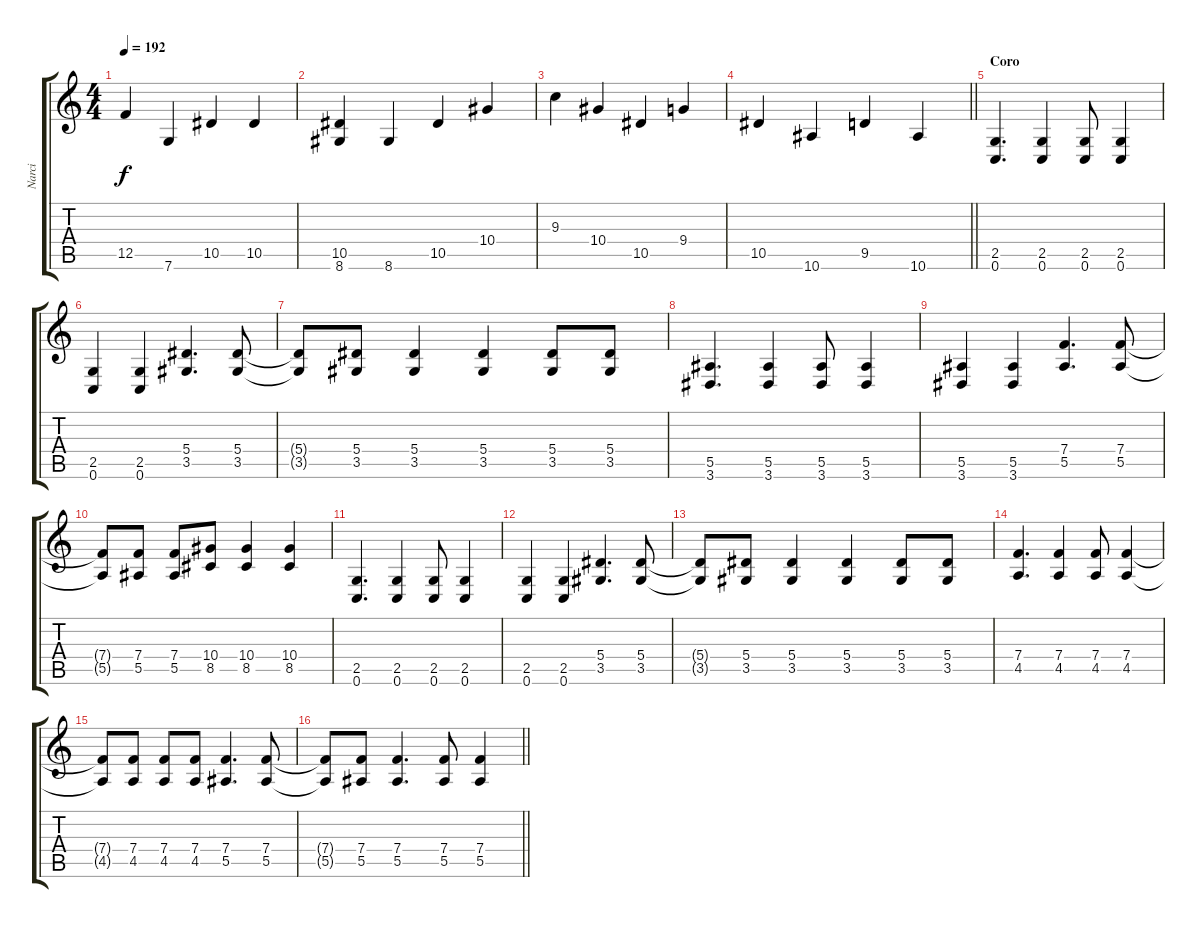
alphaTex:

\track ("Narci" "Narci") {instrument distortionguitar}
\staff {score tabs}
\tuning (C4 G3 Eb3 Bb2 F2 C2) {hide}
\ts (4 4)
\tempo 192
\clef g2
\ks c
12.5.4{dy f} 7.6.4 10.5.4 10.5.4 |
(10.5 8.6).4 8.6.4 10.5.4 10.4.4 |
9.3.4 10.4.4 10.5.4 9.4.4 |
\barLineRight lightlight
10.5.4 10.6.4 9.5.4 10.6.4 |
\section ("" "Coro")
(2.5 0.6).4{d instrument distortionguitar} (2.5 0.6).4 (2.5 0.6).8 (2.5 0.6).4 |
(2.5 0.6).4 (2.5 0.6).4 (5.4 3.5).4{d} (5.4 3.5).8 |
(5.4{t} 3.5{t}).8 (5.4 3.5).8 (5.4 3.5).4 (5.4 3.5).4 (5.4 3.5).8 (5.4 3.5).8 |
(5.5 3.6).4{d} (5.5 3.6).4 (5.5 3.6).8 (5.5 3.6).4 |
(5.5 3.6).4 (5.5 3.6).4 (7.4 5.5).4{d} (7.4 5.5).8 |
(7.4{t} 5.5{t}).8 (7.4 5.5).8 (7.4 5.5).8 (10.4 8.5).8 (10.4 8.5).4 (10.4 8.5).4 |
(2.5 0.6).4{d instrument distortionguitar} (2.5 0.6).4 (2.5 0.6).8 (2.5 0.6).4 |
(2.5 0.6).4 (2.5 0.6).4 (5.4 3.5).4{d} (5.4 3.5).8 |
(5.4{t} 3.5{t}).8 (5.4 3.5).8 (5.4 3.5).4 (5.4 3.5).4 (5.4 3.5).8 (5.4 3.5).8 |
(7.4 4.5).4{d} (7.4 4.5).4 (7.4 4.5).8 (7.4 4.5).4 |
(7.4{t} 4.5{t}).8 (7.4 4.5).8 (7.4 4.5).8 (7.4 4.5).8 (7.4 5.5).4{d} (7.4 5.5).8 |
\barLineRight lightlight
(7.4{t} 5.5{t}).8 (7.4 5.5).8 (7.4 5.5).4{d} (7.4 5.5).8 (7.4 5.5).4
